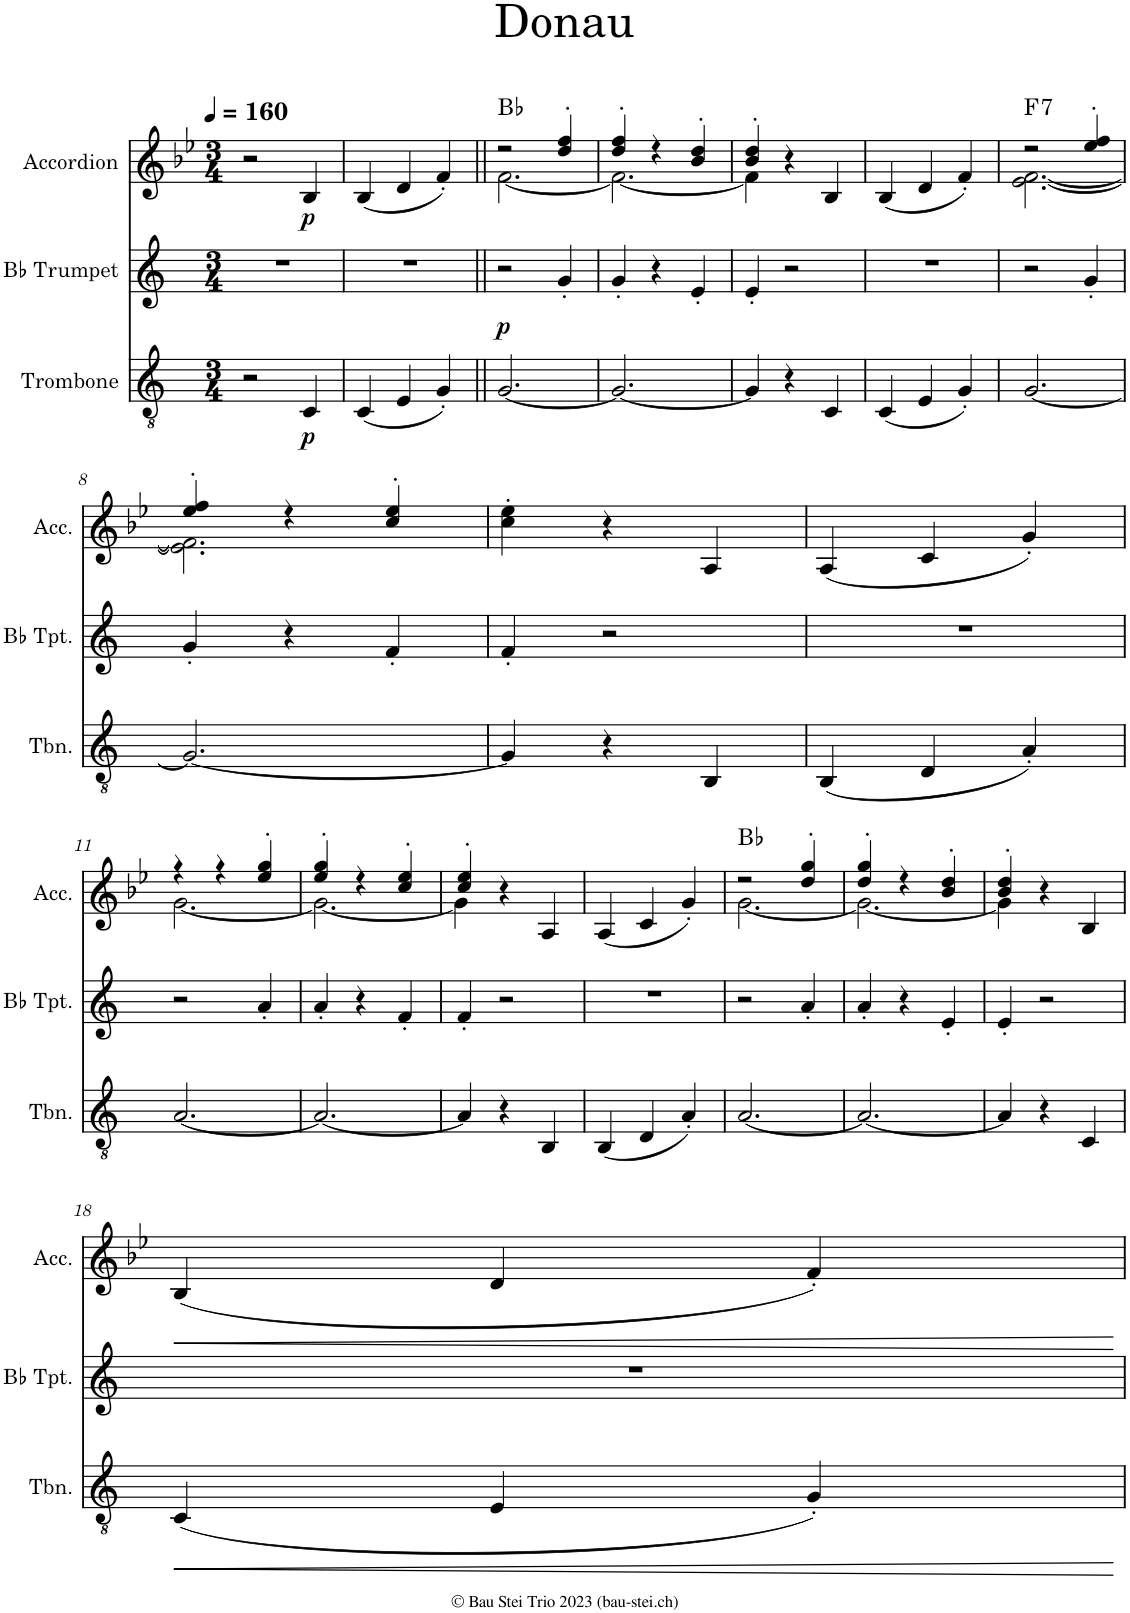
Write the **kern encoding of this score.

**kern	**dynam	**kern	**dynam	**kern	**dynam	**harte
*part3	*part3	*part2	*part2	*part1	*part1	*part1
*staff3	*staff3	*staff2	*staff2	*staff1	*staff1	*
*I"Trombone	*	*I"Bb Trumpet	*	*I"Accordion	*	*
*I'Tbn.	*	*I'Bb Tpt.	*	*I'Acc.	*	*
*clefGv2	*	*clefG2	*	*clefG2	*	*
*Trd1c2	*	*Trd1c2	*	*	*	*
*k[]	*	*k[]	*	*k[b-e-]	*	*
*M3/4	*	*M3/4	*	*M3/4	*	*
*MM160	*	*MM160	*	*MM160	*	*
=1	=1	=1	=1	=1	=1	=1
2r	.	2.r	.	2r	.	.
!	!LO:DY:b	!	!	!	!LO:DY:b	!
4C/	p	.	.	4B-/	p	.
=2	=2	=2	=2	=2	=2	=2
(4C/	.	2.r	.	(4B-/	.	.
4E/	.	.	.	4d/	.	.
4G'/)	.	.	.	4f'/)	.	.
=3||	=3||	=3||	=3||	=3||	=3||	=3||
*	*	*	*	*^	*	*
!	!	!	!LO:DY:b	!	!	!	!
[2.G/	.	2r	p	2r	[2.f\	.	Bb:maj
.	.	4g'/	.	4dd/' 4ff/'	.	.	.
=4	=4	=4	=4	=4	=4	=4	=4
2.G/_	.	4g'/	.	4dd/' 4ff/'	2.f\_	.	.
.	.	4r	.	4r	.	.	.
.	.	4e'/	.	4b-/' 4dd/'	.	.	.
=5	=5	=5	=5	=5	=5	=5	=5
4G/]	.	4e'/	.	4b-/' 4dd/'	4f\]	.	.
4r	.	2r	.	4r	2ryy	.	.
4C/	.	.	.	4B-/	.	.	.
*	*	*	*	*v	*v	*	*
=6	=6	=6	=6	=6	=6	=6
(4C/	.	2.r	.	(4B-/	.	.
4E/	.	.	.	4d/	.	.
4G'/)	.	.	.	4f'/)	.	.
=7	=7	=7	=7	=7	=7	=7
*	*	*	*	*^	*	*
!	!	!	!	!	!	!	!LO:H:kt=7
[2.G/	.	2r	.	2r	[2.e-\ [2.f\	.	F:7
.	.	4g'/	.	4ee-/' 4ff/'	.	.	.
!!LO:LB:g=z	!!
=8	=8	=8	=8	=8	=8	=8	=8
2.G/_	.	4g'/	.	4ee-/' 4ff/'	2.e-\] 2.f\]	.	.
.	.	4r	.	4r	.	.	.
.	.	4f'/	.	4cc/' 4ee-/'	.	.	.
*	*	*	*	*v	*v	*	*
=9	=9	=9	=9	=9	=9	=9
4G/]	.	4f'/	.	4cc\' 4ee-\'	.	.
4r	.	2r	.	4r	.	.
4BB/	.	.	.	4A/	.	.
=10	=10	=10	=10	=10	=10	=10
(4BB/	.	2.r	.	(4A/	.	.
4D/	.	.	.	4c/	.	.
4A'/)	.	.	.	4g'/)	.	.
!!LO:LB:g=z
=11	=11	=11	=11	=11	=11	=11
*	*	*	*	*^	*	*
[2.A/	.	2r	.	4r	[2.g\	.	.
.	.	.	.	4r	.	.	.
.	.	4a'/	.	4ee-/' 4gg/'	.	.	.
=12	=12	=12	=12	=12	=12	=12	=12
2.A/_	.	4a'/	.	4ee-/' 4gg/'	2.g\_	.	.
.	.	4r	.	4r	.	.	.
.	.	4f'/	.	4cc/' 4ee-/'	.	.	.
=13	=13	=13	=13	=13	=13	=13	=13
4A/]	.	4f'/	.	4cc/' 4ee-/'	4g\]	.	.
4r	.	2r	.	4r	2ryy	.	.
4BB/	.	.	.	4A/	.	.	.
*	*	*	*	*v	*v	*	*
=14	=14	=14	=14	=14	=14	=14
(4BB/	.	2.r	.	(4A/	.	.
4D/	.	.	.	4c/	.	.
4A'/)	.	.	.	4g'/)	.	.
=15	=15	=15	=15	=15	=15	=15
*	*	*	*	*^	*	*
[2.A/	.	2r	.	2r	[2.g\	.	Bb:maj
.	.	4a'/	.	4dd/' 4gg/'	.	.	.
=16	=16	=16	=16	=16	=16	=16	=16
2.A/_	.	4a'/	.	4dd/' 4gg/'	2.g\_	.	.
.	.	4r	.	4r	.	.	.
.	.	4e'/	.	4b-/' 4dd/'	.	.	.
=17	=17	=17	=17	=17	=17	=17	=17
4A/]	.	4e'/	.	4b-/' 4dd/'	4g\]	.	.
4r	.	2r	.	4r	2ryy	.	.
4C/	.	.	.	4B-/	.	.	.
*	*	*	*	*v	*v	*	*
!!LO:LB:g=z
=18	=18	=18	=18	=18	=18	=18
!	!LO:HP:b	!	!	!	!LO:HP:b	!
(4C/	<	2.r	.	(4B-/	<	.
4E/	.	.	.	4d/	.	.
4G'/)	.	.	.	4f'/)	.	.
.	[	.	.	.	[	.
=	=	=	=	=	=	=
*-	*-	*-	*-	*-	*-	*-
